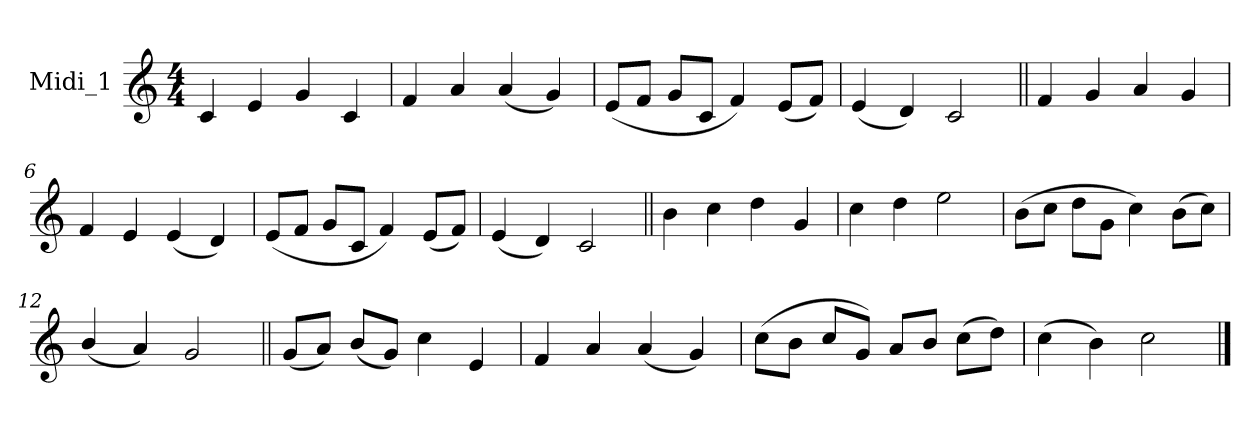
**kern
*part1
*staff1
*I"Midi_1
*clefG2
*k[]
*C:
*M4/4
=1
4c
4e
4g
4c
=2
4f
4a
(<4a
4g)
=3
(<8eL
8fJ
8gL
8cJ
4f)
(<8eL
8fJ)
=4
(<4e
4d)
2c
!!LO:LB:g=z
=5||
4f
4g
4a
4g
=6
4f
4e
(<4e
4d)
=7
(<8eL
8fJ
8gL
8cJ
4f)
(<8eL
8fJ)
=8
(<4e
4d)
2c
!!LO:LB:g=z
=9||
4b
4cc
4dd
4g
=10
4cc
4dd
2ee
=11
(>8bL
8ccJ
8ddL
8gJ
4cc)
(>8bL
8ccJ)
=12
(<4b/
4a)
2g
!!LO:LB:g=z
=13||
(<8gL
8aJ)
(<8bL
8gJ)
4cc
4e
=14
4f
4a
(<4a
4g)
=15
(>8ccL
8bJ
8ccL
8gJ)
8aL
8bJ
(>8ccL
8ddJ)
=16
(>4cc
4b)
2cc
==
*-
